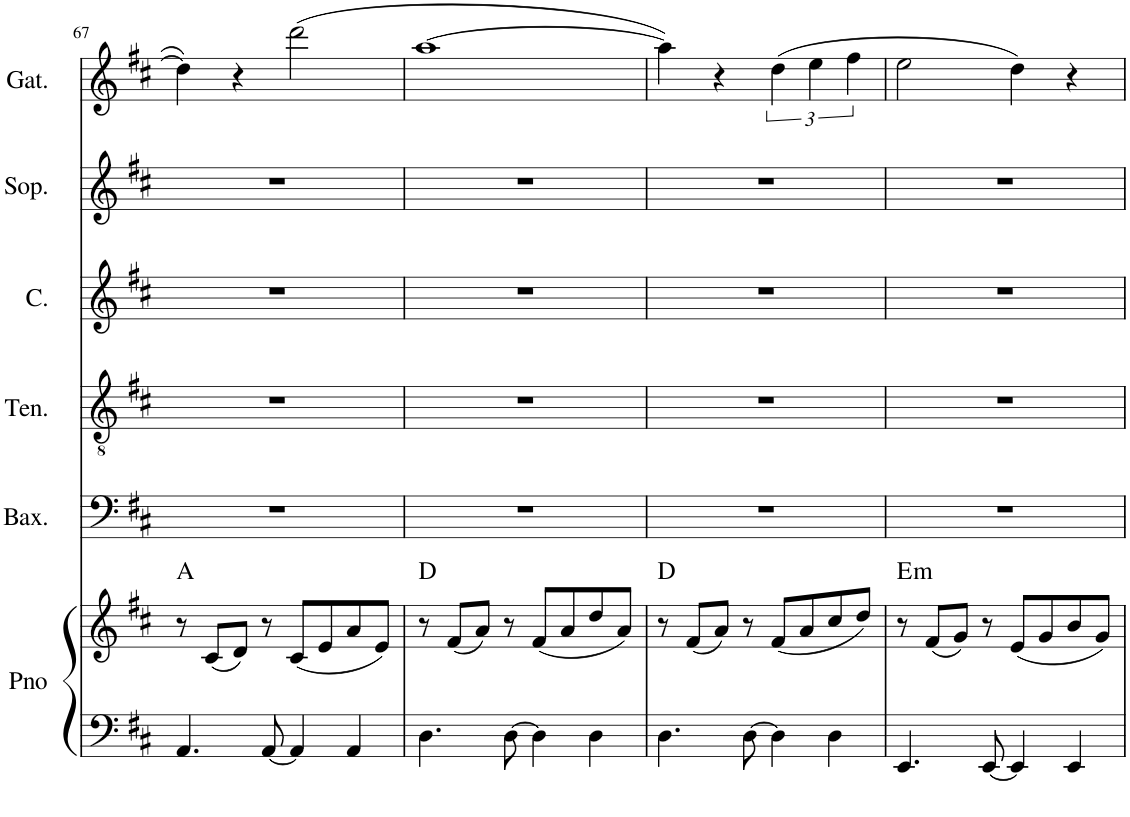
**kern	**kern	**harte	**kern	**kern	**kern	**kern	**kern
*part6	*part6	*part6	*part5	*part4	*part3	*part2	*part1
*staff7	*staff6	*	*staff5	*staff4	*staff3	*staff2	*staff1
*I"Piano	*	*	*I"Baixo	*I"Tenor	*I"Contralto	*I"Soprano	*I"Gaita
*I'Pno	*	*	*I'Bax.	*I'Ten.	*I'C.	*I'Sop.	*I'Gat.
!!LO:PB:g=z
*clefF4	*clefG2	*	*clefF4	*clefGv2	*clefG2	*clefG2	*clefG2
*k[f#c#]	*k[f#c#]	*	*k[f#c#]	*k[f#c#]	*k[f#c#]	*k[f#c#]	*k[f#c#]
*M4/4	*M4/4	*	*M4/4	*M4/4	*M4/4	*M4/4	*M4/4
=67	=67	=67	=67	=67	=67	=67	=67
4.AA/	8r	A:maj	1r	1r	1r	1r	4dd\]
.	(8c#/L	.	.	.	.	.	.
.	8d/J)	.	.	.	.	.	4r
[8AA/	8r	.	.	.	.	.	.
4AA/]	(8c#/L	.	.	.	.	.	(2ddd\
.	8e/	.	.	.	.	.	.
4AA/	8a/	.	.	.	.	.	.
.	8e/J)	.	.	.	.	.	.
=68	=68	=68	=68	=68	=68	=68	=68
4.D\	8r	D:maj	1r	1r	1r	1r	[1aa
.	(8f#/L	.	.	.	.	.	.
.	8a/J)	.	.	.	.	.	.
[8D\	8r	.	.	.	.	.	.
4D\]	(8f#/L	.	.	.	.	.	.
.	8a/	.	.	.	.	.	.
4D\	8dd/	.	.	.	.	.	.
.	8a/J)	.	.	.	.	.	.
=69	=69	=69	=69	=69	=69	=69	=69
4.D\	8r	D:maj	1r	1r	1r	1r	4aa\])
.	(8f#/L	.	.	.	.	.	.
.	8a/J)	.	.	.	.	.	4r
[8D\	8r	.	.	.	.	.	.
4D\]	(8f#/L	.	.	.	.	.	(6dd\
.	8a/	.	.	.	.	.	.
.	.	.	.	.	.	.	6ee\
4D\	8cc#/	.	.	.	.	.	.
.	.	.	.	.	.	.	6ff#\
.	8dd/J)	.	.	.	.	.	.
=70	=70	=70	=70	=70	=70	=70	=70
!	!	!LO:H:kt=m	!	!	!	!	!
4.EE/	8r	E:min	1r	1r	1r	1r	2ee\
.	(8f#/L	.	.	.	.	.	.
.	8g/J)	.	.	.	.	.	.
[8EE/	8r	.	.	.	.	.	.
4EE/]	(8e/L	.	.	.	.	.	4dd\)
.	8g/	.	.	.	.	.	.
4EE/	8b/	.	.	.	.	.	4r
.	8g/J)	.	.	.	.	.	.
=	=	=	=	=	=	=	=
*-	*-	*-	*-	*-	*-	*-	*-
